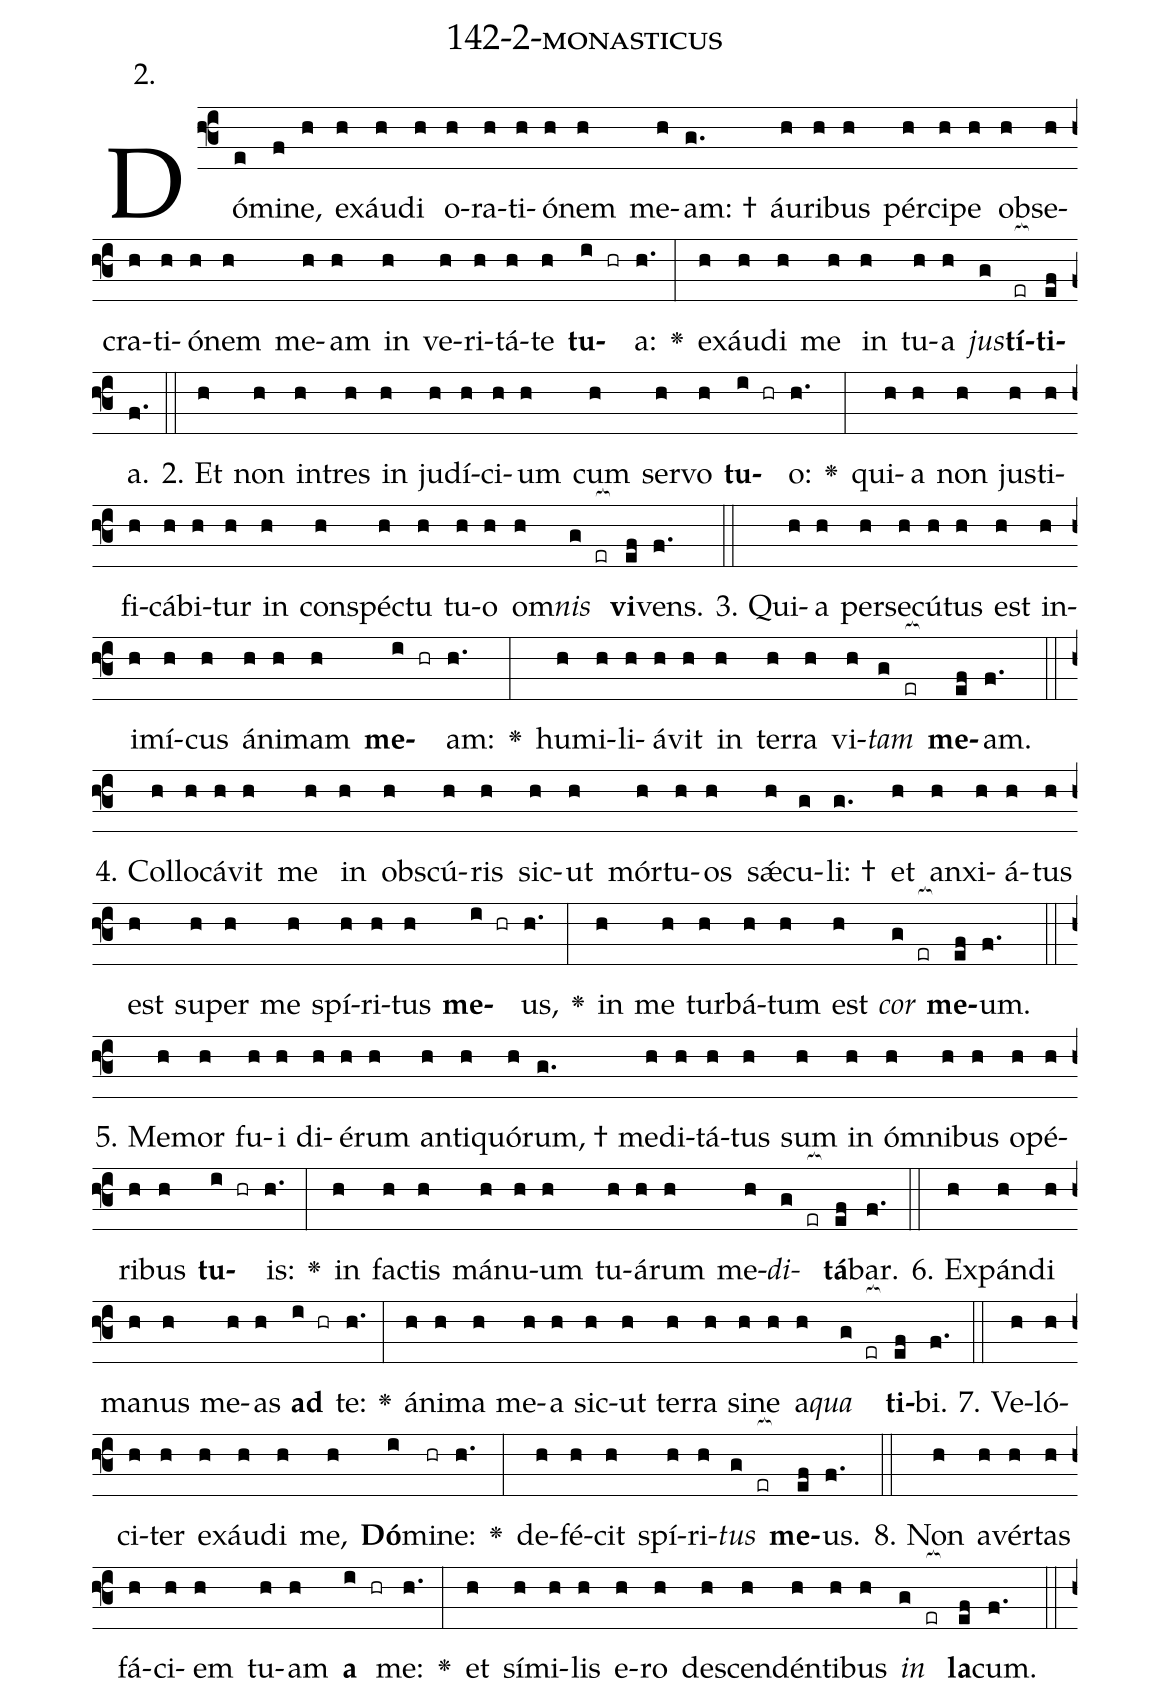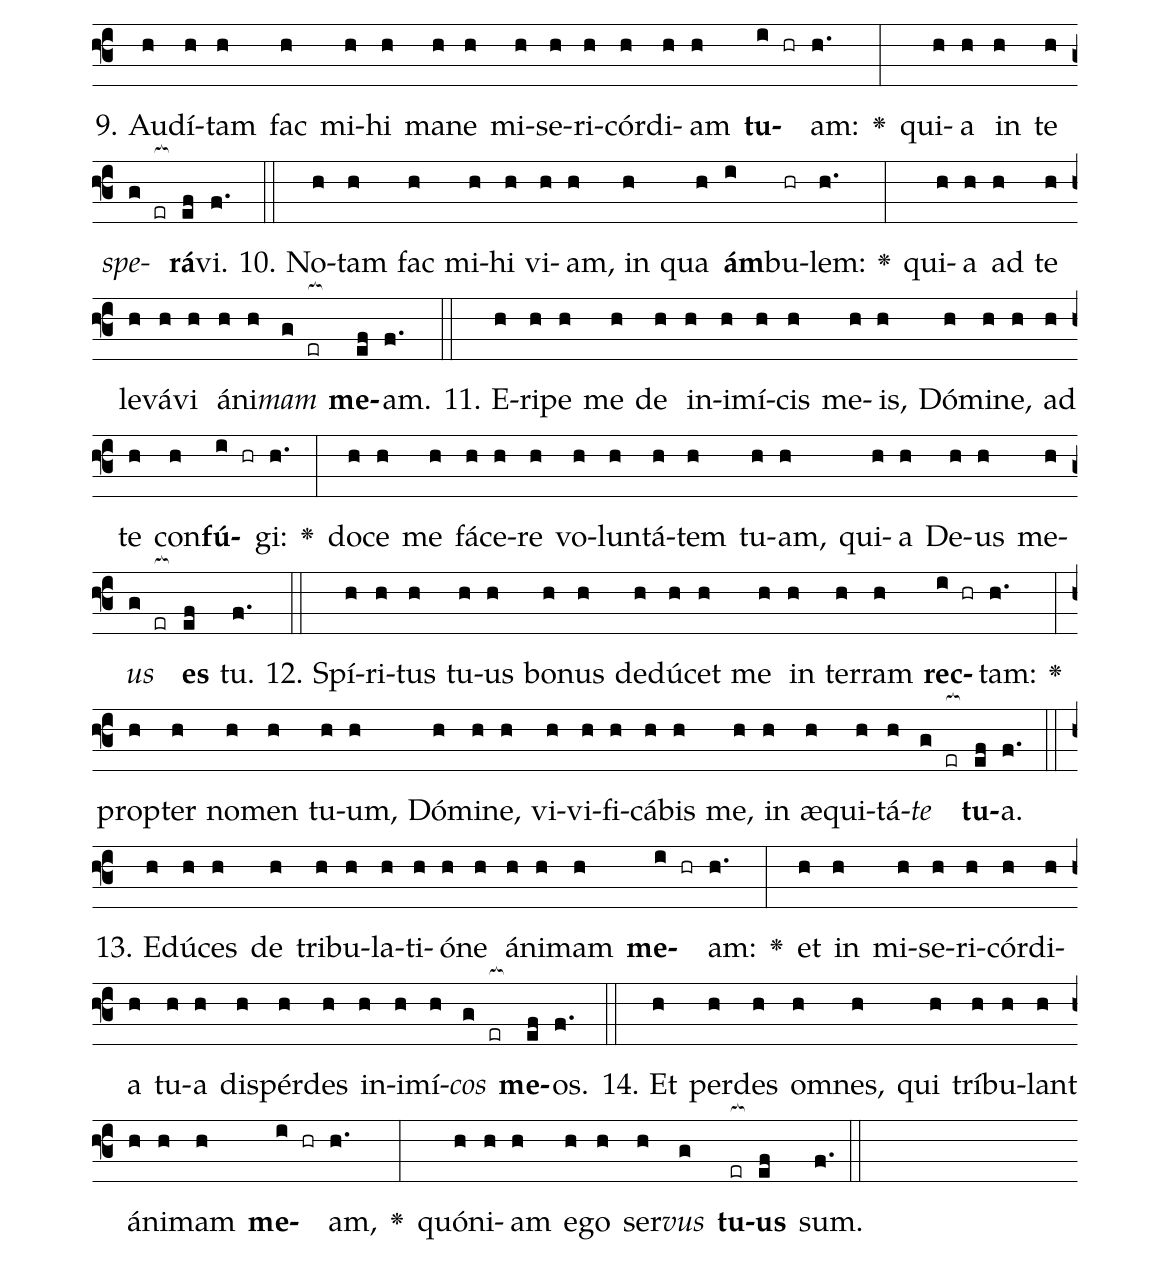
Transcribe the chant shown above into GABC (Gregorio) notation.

name: 142-2-monasticus;
annotation: 2.;
%%
(f3)Dó(e)mi(f)ne,(h) ex(h)áu(h)di(h) o(h)ra(h)ti(h)ó(h)nem(h) me(h)am: †(g.) áu(h)ri(h)bus(h) pér(h)ci(h)pe(h) ob(h)se(h)cra(h)ti(h)ó(h)nem(h) me(h)am(h) in(h) ve(h)ri(h)tá(h)te(h) <b>tu</b>(i hr)a:(h.) <v>\greheightstar</v>(:) ex(h)áu(h)di(h) me(h) in(h) tu(h)a(h) <i>jus</i>(g)<b>tí</b>(er[ocb:1{])<b>ti</b>(ef[ocb:0}])a.(f.) (::)
2. Et(h) non(h) in(h)tres(h) in(h) ju(h)dí(h)ci(h)um(h) cum(h) ser(h)vo(h) <b>tu</b>(i hr)o:(h.) <v>\greheightstar</v>(:) qui(h)a(h) non(h) jus(h)ti(h)fi(h)cá(h)bi(h)tur(h) in(h) con(h)spéc(h)tu(h) tu(h)o(h) om(h)<i>nis</i>(g er[ocb:1{]) <b>vi</b>(ef[ocb:0}])vens.(f.) (::)
3. Qui(h)a(h) per(h)se(h)cú(h)tus(h) est(h) in(h)i(h)mí(h)cus(h) á(h)ni(h)mam(h) <b>me</b>(i hr)am:(h.) <v>\greheightstar</v>(:) hu(h)mi(h)li(h)á(h)vit(h) in(h) ter(h)ra(h) vi(h)<i>tam</i>(g er[ocb:1{]) <b>me</b>(ef[ocb:0}])am.(f.) (::)
4. Col(h)lo(h)cá(h)vit(h) me(h) in(h) obs(h)cú(h)ris(h) sic(h)ut(h) mór(h)tu(h)os(h) sǽ(h)cu(g)li: †(g.) et(h) an(h)xi(h)á(h)tus(h) est(h) su(h)per(h) me(h) spí(h)ri(h)tus(h) <b>me</b>(i hr)us,(h.) <v>\greheightstar</v>(:) in(h) me(h) tur(h)bá(h)tum(h) est(h) <i>cor</i>(g er[ocb:1{]) <b>me</b>(ef[ocb:0}])um.(f.) (::)
5. Me(h)mor(h) fu(h)i(h) di(h)é(h)rum(h) an(h)ti(h)quó(h)rum, †(g.) me(h)di(h)tá(h)tus(h) sum(h) in(h) óm(h)ni(h)bus(h) o(h)pé(h)ri(h)bus(h) <b>tu</b>(i hr)is:(h.) <v>\greheightstar</v>(:) in(h) fac(h)tis(h) má(h)nu(h)um(h) tu(h)á(h)rum(h) me(h)<i>di</i>(g er[ocb:1{])<b>tá</b>(ef[ocb:0}])bar.(f.) (::)
6. Ex(h)pán(h)di(h) ma(h)nus(h) me(h)as(h) <b>ad</b>(i hr) te:(h.) <v>\greheightstar</v>(:) á(h)ni(h)ma(h) me(h)a(h) sic(h)ut(h) ter(h)ra(h) si(h)ne(h) a(h)<i>qua</i>(g er[ocb:1{]) <b>ti</b>(ef[ocb:0}])bi.(f.) (::)
7. Ve(h)ló(h)ci(h)ter(h) ex(h)áu(h)di(h) me,(h) <b>Dó</b>(i)mi(hr)ne:(h.) <v>\greheightstar</v>(:) de(h)fé(h)cit(h) spí(h)ri(h)<i>tus</i>(g er[ocb:1{]) <b>me</b>(ef[ocb:0}])us.(f.) (::)
8. Non(h) a(h)vér(h)tas(h) fá(h)ci(h)em(h) tu(h)am(h) <b>a</b>(i hr) me:(h.) <v>\greheightstar</v>(:) et(h) sí(h)mi(h)lis(h) e(h)ro(h) de(h)scen(h)dén(h)ti(h)bus(h) <i>in</i>(g er[ocb:1{]) <b>la</b>(ef[ocb:0}])cum.(f.) (::)
9. Au(h)dí(h)tam(h) fac(h) mi(h)hi(h) ma(h)ne(h) mi(h)se(h)ri(h)cór(h)di(h)am(h) <b>tu</b>(i hr)am:(h.) <v>\greheightstar</v>(:) qui(h)a(h) in(h) te(h) <i>spe</i>(g er[ocb:1{])<b>rá</b>(ef[ocb:0}])vi.(f.) (::)
10. No(h)tam(h) fac(h) mi(h)hi(h) vi(h)am,(h) in(h) qua(h) <b>ám</b>(i)bu(hr)lem:(h.) <v>\greheightstar</v>(:) qui(h)a(h) ad(h) te(h) le(h)vá(h)vi(h) á(h)ni(h)<i>mam</i>(g er[ocb:1{]) <b>me</b>(ef[ocb:0}])am.(f.) (::)
11. E(h)ri(h)pe(h) me(h) de(h) in(h)i(h)mí(h)cis(h) me(h)is,(h) Dó(h)mi(h)ne,(h) ad(h) te(h) con(h)<b>fú</b>(i hr)gi:(h.) <v>\greheightstar</v>(:) do(h)ce(h) me(h) fá(h)ce(h)re(h) vo(h)lun(h)tá(h)tem(h) tu(h)am,(h) qui(h)a(h) De(h)us(h) me(h)<i>us</i>(g er[ocb:1{]) <b>es</b>(ef[ocb:0}]) tu.(f.) (::)
12. Spí(h)ri(h)tus(h) tu(h)us(h) bo(h)nus(h) de(h)dú(h)cet(h) me(h) in(h) ter(h)ram(h) <b>rec</b>(i hr)tam:(h.) <v>\greheightstar</v>(:) prop(h)ter(h) no(h)men(h) tu(h)um,(h) Dó(h)mi(h)ne,(h) vi(h)vi(h)fi(h)cá(h)bis(h) me,(h) in(h) æ(h)qui(h)tá(h)<i>te</i>(g er[ocb:1{]) <b>tu</b>(ef[ocb:0}])a.(f.) (::)
13. E(h)dú(h)ces(h) de(h) tri(h)bu(h)la(h)ti(h)ó(h)ne(h) á(h)ni(h)mam(h) <b>me</b>(i hr)am:(h.) <v>\greheightstar</v>(:) et(h) in(h) mi(h)se(h)ri(h)cór(h)di(h)a(h) tu(h)a(h) dis(h)pér(h)des(h) in(h)i(h)mí(h)<i>cos</i>(g er[ocb:1{]) <b>me</b>(ef[ocb:0}])os.(f.) (::)
14. Et(h) per(h)des(h) om(h)nes,(h) qui(h) trí(h)bu(h)lant(h) á(h)ni(h)mam(h) <b>me</b>(i hr)am,(h.) <v>\greheightstar</v>(:) quón(h)i(h)am(h) e(h)go(h) ser(h)<i>vus</i>(g) <b>tu</b>(er[ocb:1{])<b>us</b>(ef[ocb:0}]) sum.(f.) (::)
